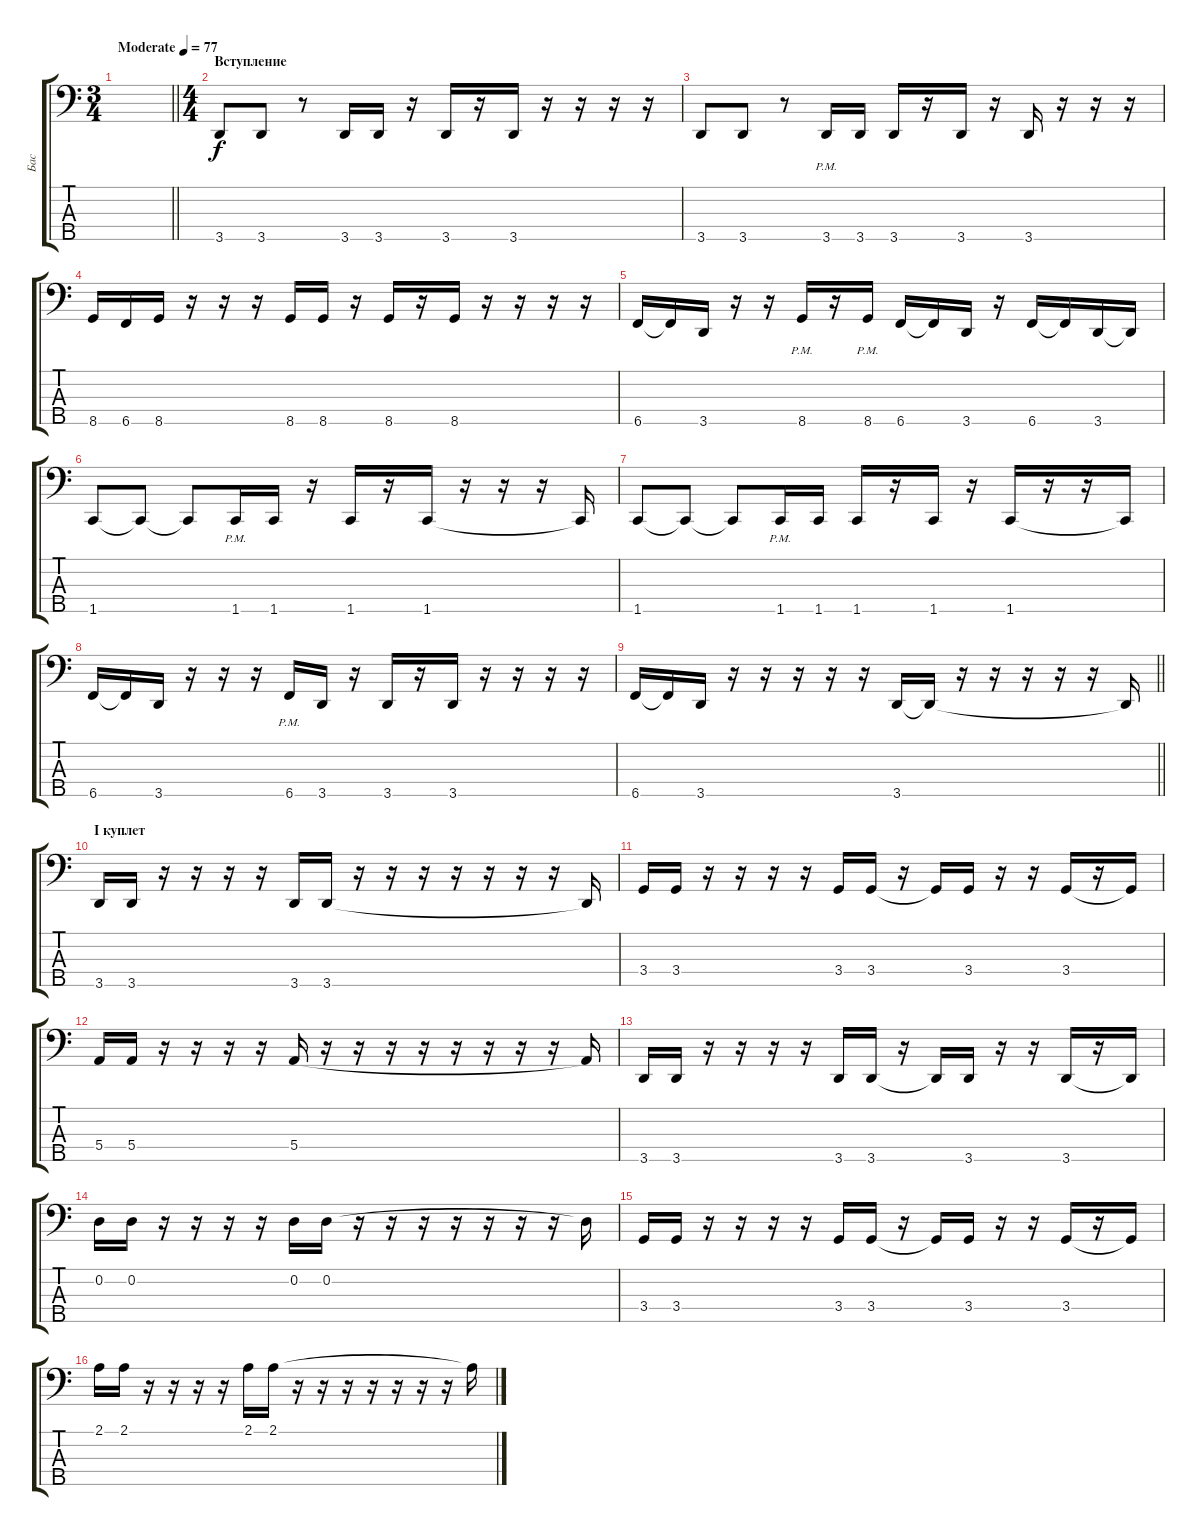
\track ("Бас" "Бас") {instrument electricbassfinger}
\staff {score tabs}
\tuning (G2 D2 A1 E1 B0) {hide}
\ts (3 4)
\tempo (77 "Moderate")
\clef f4
\barLineRight lightlight
\ks c
|
\ts (4 4)
\section ("" "Вступление")
3.5.8 3.5.8 r.8 3.5.16 3.5.16 r.16 3.5.16 r.16 3.5.16 r.16 r.16 r.16 r.16 |
3.5.8 3.5.8 r.8 3.5{pm}.16 3.5.16 3.5.16 r.16 3.5.16 r.16 3.5.16 r.16 r.16 r.16 |
8.5.16 6.5.16 8.5.16 r.16 r.16 r.16 8.5.16 8.5.16 r.16 8.5.16 r.16 8.5.16 r.16 r.16 r.16 r.16 |
6.5.16 6.5{t}.16 3.5.16 r.16 r.16 8.5{pm}.16 r.16 8.5{pm}.16 6.5.16 6.5{t}.16 3.5.16 r.16 6.5.16 6.5{t}.16 3.5.16 3.5{t}.16 |
1.5.8 1.5{t}.8 1.5{t}.8 1.5{pm}.16 1.5.16 r.16 1.5.16 r.16 1.5.16 r.16 r.16 r.16 1.5{t}.16 |
1.5.8 1.5{t}.8 1.5{t}.8 1.5{pm}.16 1.5.16 1.5.16 r.16 1.5.16 r.16 1.5.16 r.16 r.16 1.5{t}.16 |
6.5.16 6.5{t}.16 3.5.16 r.16 r.16 r.16 6.5{pm}.16 3.5.16 r.16 3.5.16 r.16 3.5.16 r.16 r.16 r.16 r.16 |
\barLineRight lightlight
6.5.16 6.5{t}.16 3.5.16 r.16 r.16 r.16 r.16 r.16 3.5.16 3.5{t}.16 r.16 r.16 r.16 r.16 r.16 3.5{t}.16 |
\section ("" "I куплет")
3.5.16 3.5.16 r.16 r.16 r.16 r.16 3.5.16 3.5.16 r.16 r.16 r.16 r.16 r.16 r.16 r.16 3.5{t}.16 |
3.4.16 3.4.16 r.16 r.16 r.16 r.16 3.4.16 3.4.16 r.16 3.4{t}.16 3.4.16 r.16 r.16 3.4.16 r.16 3.4{t}.16 |
5.4.16 5.4.16 r.16 r.16 r.16 r.16 5.4.16 r.16 r.16 r.16 r.16 r.16 r.16 r.16 r.16 5.4{t}.16 |
3.5.16 3.5.16 r.16 r.16 r.16 r.16 3.5.16 3.5.16 r.16 3.5{t}.16 3.5.16 r.16 r.16 3.5.16 r.16 3.5{t}.16 |
0.2.16 0.2.16 r.16 r.16 r.16 r.16 0.2.16 0.2.16 r.16 r.16 r.16 r.16 r.16 r.16 r.16 0.2{t}.16 |
3.4.16 3.4.16 r.16 r.16 r.16 r.16 3.4.16 3.4.16 r.16 3.4{t}.16 3.4.16 r.16 r.16 3.4.16 r.16 3.4{t}.16 |
2.1.16 2.1.16 r.16 r.16 r.16 r.16 2.1.16 2.1.16 r.16 r.16 r.16 r.16 r.16 r.16 r.16 2.1{t}.16
